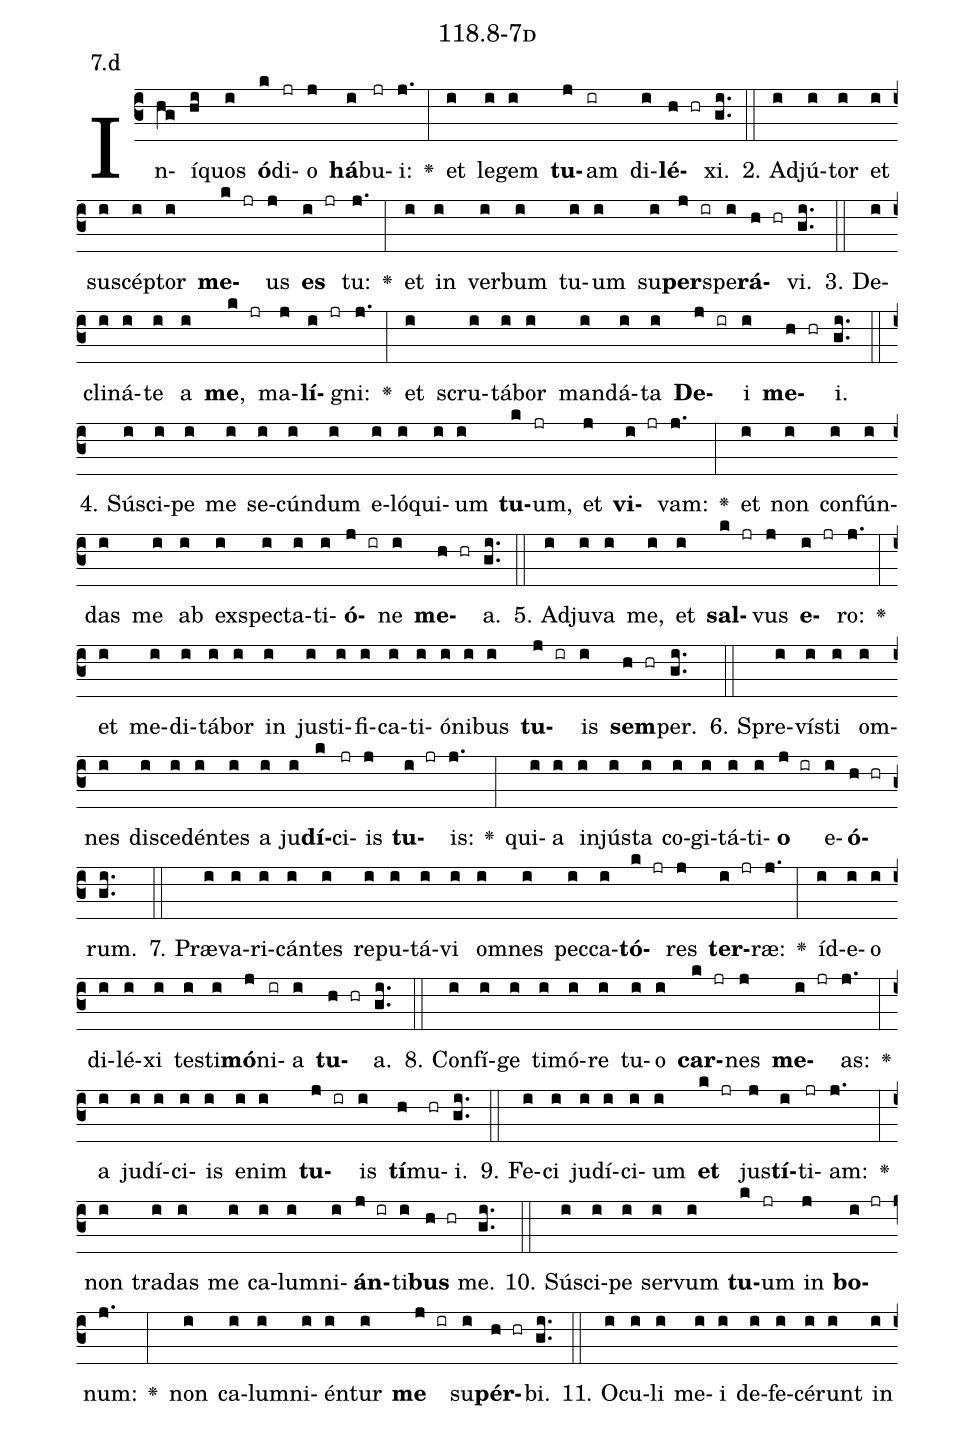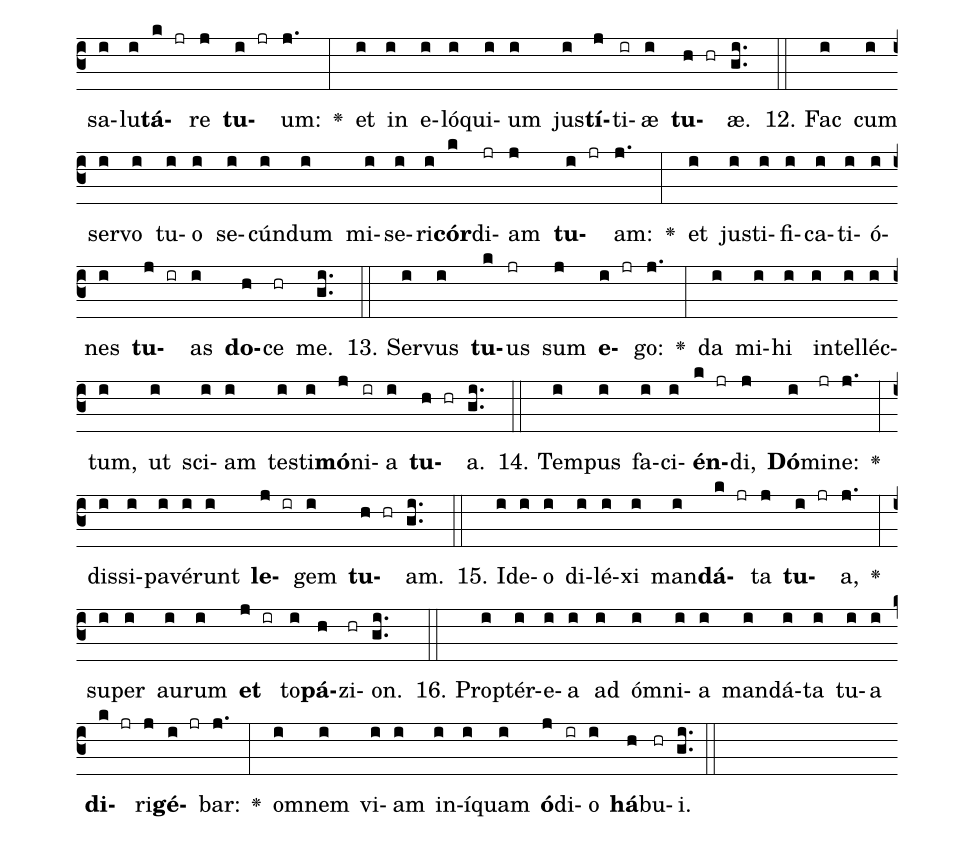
name: 118.8-7d;
annotation: 7.d;
%%
(c3)In(hg)í(hi)quos(i) <b>ó</b>(k)di(jr)o(j) <b>há</b>(i)bu(jr)i:(j.) <v>\greheightstar</v>(:) et(i) le(i)gem(i) <b>tu</b>(j)am(ir) di(i)<b>lé</b>(h hr)xi.(gi..) (::)
2. Ad(i)jú(i)tor(i) et(i) su(i)scép(i)tor(i) <b>me</b>(k jr)us(j) <b>es</b>(i jr) tu:(j.) <v>\greheightstar</v>(:) et(i) in(i) ver(i)bum(i) tu(i)um(i) su(i)<b>per</b>(j ir)spe(i)<b>rá</b>(h hr)vi.(gi..) (::)
3. De(i)cli(i)ná(i)te(i) a(i) <b>me</b>,(k jr) ma(j)<b>lí</b>(i jr)gni:(j.) <v>\greheightstar</v>(:) et(i) scru(i)tá(i)bor(i) man(i)dá(i)ta(i) <b>De</b>(j ir)i(i) <b>me</b>(h hr)i.(gi..) (::)
4. Sú(i)sci(i)pe(i) me(i) se(i)cún(i)dum(i) e(i)ló(i)qui(i)um(i) <b>tu</b>(k)um,(jr) et(j) <b>vi</b>(i jr)vam:(j.) <v>\greheightstar</v>(:) et(i) non(i) con(i)fún(i)das(i) me(i) ab(i) ex(i)spec(i)ta(i)ti(i)<b>ó</b>(j ir)ne(i) <b>me</b>(h hr)a.(gi..) (::)
5. Ad(i)ju(i)va(i) me,(i) et(i) <b>sal</b>(k jr)vus(j) <b>e</b>(i jr)ro:(j.) <v>\greheightstar</v>(:) et(i) me(i)di(i)tá(i)bor(i) in(i) jus(i)ti(i)fi(i)ca(i)ti(i)ó(i)ni(i)bus(i) <b>tu</b>(j ir)is(i) <b>sem</b>(h hr)per.(gi..) (::)
6. Spre(i)vís(i)ti(i) om(i)nes(i) di(i)sce(i)dén(i)tes(i) a(i) ju(i)<b>dí</b>(k)ci(jr)is(j) <b>tu</b>(i jr)is:(j.) <v>\greheightstar</v>(:) qui(i)a(i) in(i)jús(i)ta(i) co(i)gi(i)tá(i)ti(i)<b>o</b>(j ir) e(i)<b>ó</b>(h hr)rum.(gi..) (::)
7. Præ(i)va(i)ri(i)cán(i)tes(i) re(i)pu(i)tá(i)vi(i) om(i)nes(i) pec(i)ca(i)<b>tó</b>(k jr)res(j) <b>ter</b>(i jr)ræ:(j.) <v>\greheightstar</v>(:) íd(i)e(i)o(i) di(i)lé(i)xi(i) tes(i)ti(i)<b>mó</b>(j)ni(ir)a(i) <b>tu</b>(h hr)a.(gi..) (::)
8. Con(i)fí(i)ge(i) ti(i)mó(i)re(i) tu(i)o(i) <b>car</b>(k jr)nes(j) <b>me</b>(i jr)as:(j.) <v>\greheightstar</v>(:) a(i) ju(i)dí(i)ci(i)is(i) e(i)nim(i) <b>tu</b>(j ir)is(i) <b>tí</b>(h)mu(hr)i.(gi..) (::)
9. Fe(i)ci(i) ju(i)dí(i)ci(i)um(i) <b>et</b>(k jr) jus(j)<b>tí</b>(i)ti(jr)am:(j.) <v>\greheightstar</v>(:) non(i) tra(i)das(i) me(i) ca(i)lum(i)ni(i)<b>án</b>(j ir)ti(i)<b>bus</b>(h hr) me.(gi..) (::)
10. Sú(i)sci(i)pe(i) ser(i)vum(i) <b>tu</b>(k)um(jr) in(j) <b>bo</b>(i jr)num:(j.) <v>\greheightstar</v>(:) non(i) ca(i)lum(i)ni(i)én(i)tur(i) <b>me</b>(j ir) su(i)<b>pér</b>(h hr)bi.(gi..) (::)
11. O(i)cu(i)li(i) me(i)i(i) de(i)fe(i)cé(i)runt(i) in(i) sa(i)lu(i)<b>tá</b>(k jr)re(j) <b>tu</b>(i jr)um:(j.) <v>\greheightstar</v>(:) et(i) in(i) e(i)ló(i)qui(i)um(i) jus(i)<b>tí</b>(j)ti(ir)æ(i) <b>tu</b>(h hr)æ.(gi..) (::)
12. Fac(i) cum(i) ser(i)vo(i) tu(i)o(i) se(i)cún(i)dum(i) mi(i)se(i)ri(i)<b>cór</b>(k)di(jr)am(j) <b>tu</b>(i jr)am:(j.) <v>\greheightstar</v>(:) et(i) jus(i)ti(i)fi(i)ca(i)ti(i)ó(i)nes(i) <b>tu</b>(j ir)as(i) <b>do</b>(h)ce(hr) me.(gi..) (::)
13. Ser(i)vus(i) <b>tu</b>(k)us(jr) sum(j) <b>e</b>(i jr)go:(j.) <v>\greheightstar</v>(:) da(i) mi(i)hi(i) in(i)tel(i)léc(i)tum,(i) ut(i) sci(i)am(i) tes(i)ti(i)<b>mó</b>(j)ni(ir)a(i) <b>tu</b>(h hr)a.(gi..) (::)
14. Tem(i)pus(i) fa(i)ci(i)<b>én</b>(k jr)di,(j) <b>Dó</b>(i)mi(jr)ne:(j.) <v>\greheightstar</v>(:) dis(i)si(i)pa(i)vé(i)runt(i) <b>le</b>(j ir)gem(i) <b>tu</b>(h hr)am.(gi..) (::)
15. Id(i)e(i)o(i) di(i)lé(i)xi(i) man(i)<b>dá</b>(k jr)ta(j) <b>tu</b>(i jr)a,(j.) <v>\greheightstar</v>(:) su(i)per(i) au(i)rum(i) <b>et</b>(j ir) to(i)<b>pá</b>(h)zi(hr)on.(gi..) (::)
16. Prop(i)tér(i)e(i)a(i) ad(i) óm(i)ni(i)a(i) man(i)dá(i)ta(i) tu(i)a(i) <b>di</b>(k jr)ri(j)<b>gé</b>(i jr)bar:(j.) <v>\greheightstar</v>(:) om(i)nem(i) vi(i)am(i) in(i)í(i)quam(i) <b>ó</b>(j)di(ir)o(i) <b>há</b>(h)bu(hr)i.(gi..) (::)
